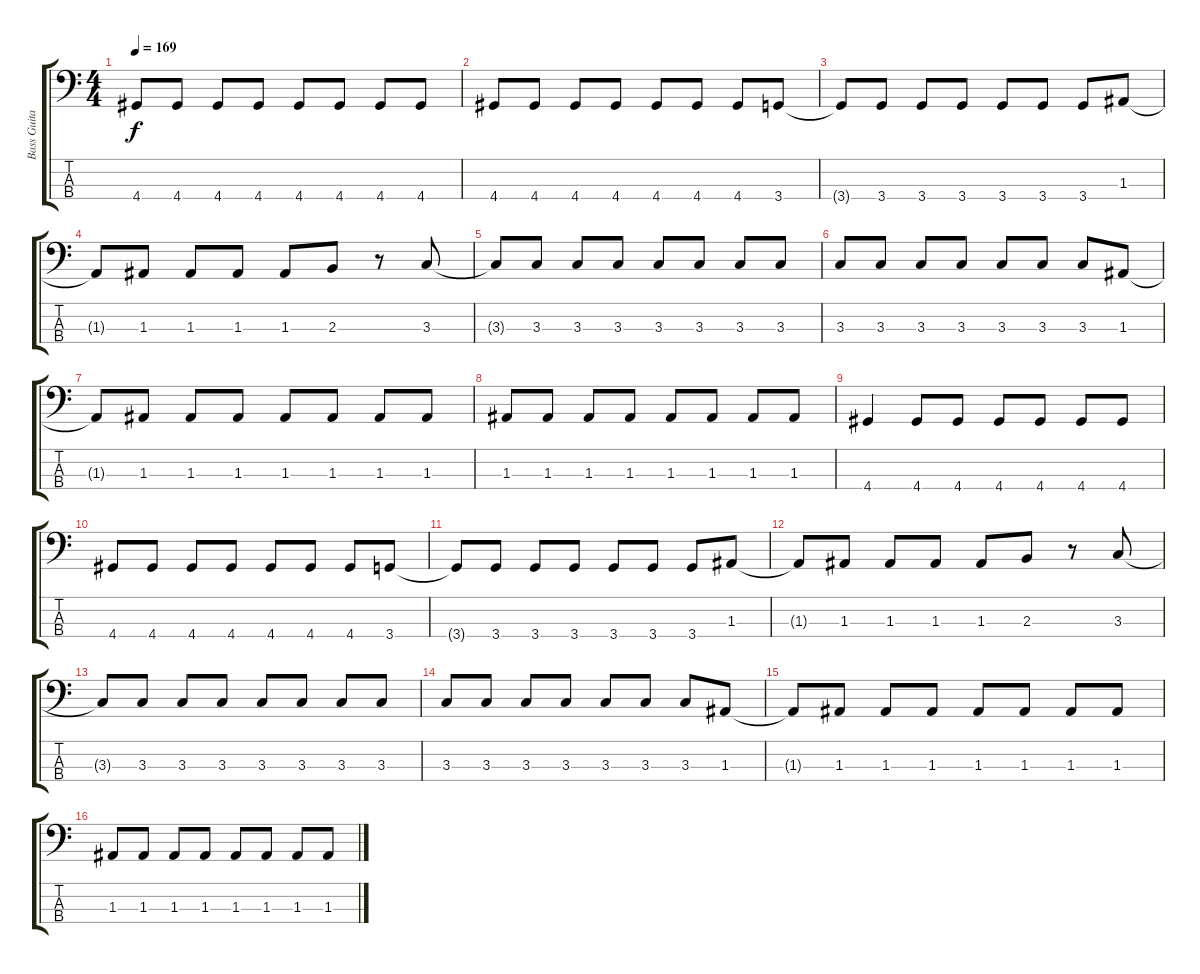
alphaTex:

\track ("Bass Guitar" "Bass Guita") {instrument electricbassfinger}
\staff {score tabs}
\tuning (G2 D2 A1 E1) {hide}
\ts (4 4)
\tempo 169
\clef f4
\ks c
4.4{t}.8{dy f} 4.4.8 4.4.8 4.4.8 4.4.8 4.4.8 4.4.8 4.4.8 |
4.4.8 4.4.8 4.4.8 4.4.8 4.4.8 4.4.8 4.4.8 3.4.8 |
3.4{t}.8 3.4.8 3.4.8 3.4.8 3.4.8 3.4.8 3.4.8 1.3.8 |
1.3{t}.8 1.3.8 1.3.8 1.3.8 1.3.8 2.3.8 r.8 3.3.8 |
3.3{t}.8 3.3.8 3.3.8 3.3.8 3.3.8 3.3.8 3.3.8 3.3.8 |
3.3.8 3.3.8 3.3.8 3.3.8 3.3.8 3.3.8 3.3.8 1.3.8 |
1.3{t}.8 1.3.8 1.3.8 1.3.8 1.3.8 1.3.8 1.3.8 1.3.8 |
1.3.8 1.3.8 1.3.8 1.3.8 1.3.8 1.3.8 1.3.8 1.3.8 |
4.4.4 4.4.8 4.4.8 4.4.8 4.4.8 4.4.8 4.4.8 |
4.4.8 4.4.8 4.4.8 4.4.8 4.4.8 4.4.8 4.4.8 3.4.8 |
3.4{t}.8 3.4.8 3.4.8 3.4.8 3.4.8 3.4.8 3.4.8 1.3.8 |
1.3{t}.8 1.3.8 1.3.8 1.3.8 1.3.8 2.3.8 r.8 3.3.8 |
3.3{t}.8 3.3.8 3.3.8 3.3.8 3.3.8 3.3.8 3.3.8 3.3.8 |
3.3.8 3.3.8 3.3.8 3.3.8 3.3.8 3.3.8 3.3.8 1.3.8 |
1.3{t}.8 1.3.8 1.3.8 1.3.8 1.3.8 1.3.8 1.3.8 1.3.8 |
1.3.8 1.3.8 1.3.8 1.3.8 1.3.8 1.3.8 1.3.8 1.3.8
